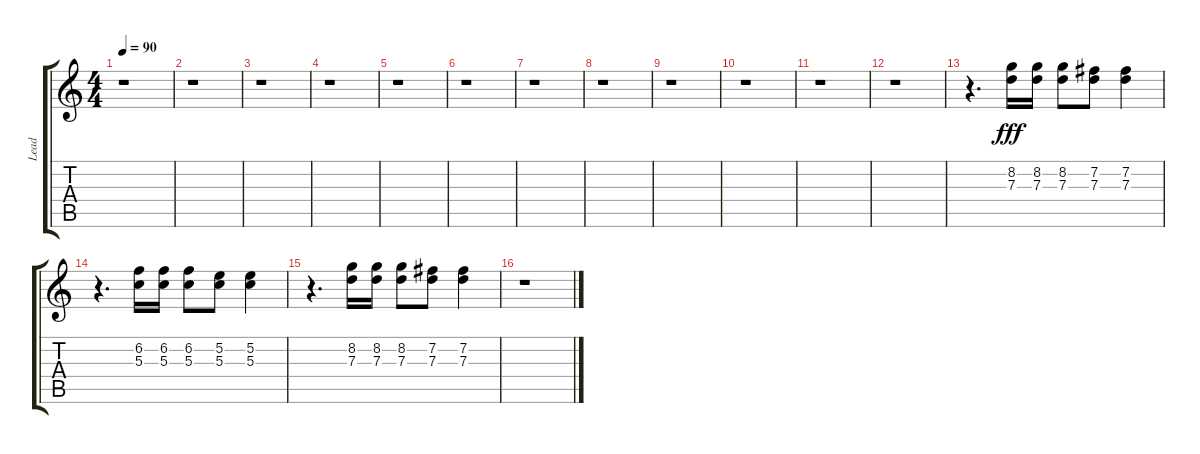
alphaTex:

\track ("Lead" "Lead") {instrument overdrivenguitar}
\staff {score tabs}
\tuning (E4 B3 G3 D3 A2 E2) {hide}
\ts (4 4)
\tempo 90
\clef g2
\ks c
r.1{dy fff} |
r.1 |
r.1 |
r.1 |
r.1 |
r.1 |
r.1 |
r.1 |
r.1 |
r.1 |
r.1 |
r.1 |
r.4{d} (8.2 7.3).16 (8.2 7.3).16 (8.2 7.3).8 (7.2 7.3).8 (7.2 7.3).4 |
r.4{d} (6.2 5.3).16 (6.2 5.3).16 (6.2 5.3).8 (5.2 5.3).8 (5.2 5.3).4 |
r.4{d} (8.2 7.3).16 (8.2 7.3).16 (8.2 7.3).8 (7.2 7.3).8 (7.2 7.3).4 |
r.1
